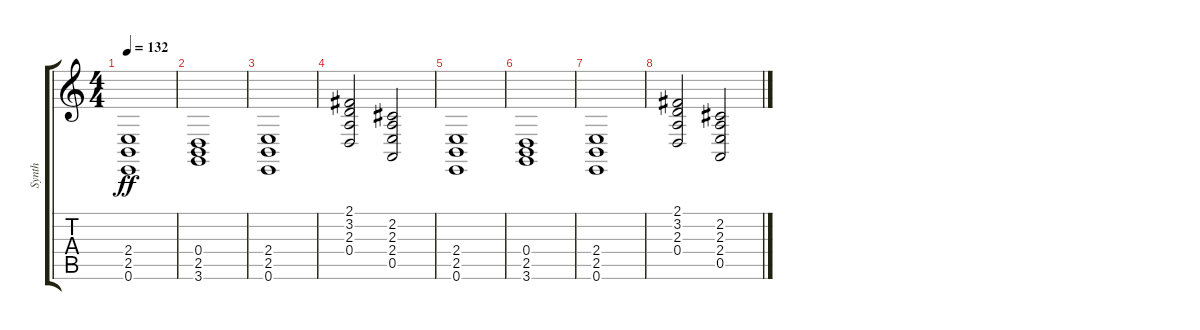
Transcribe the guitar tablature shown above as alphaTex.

\track ("Synth" "Synth") {instrument pad2warm}
\staff {score tabs}
\tuning (E4 B3 G3 D3 A2 E2) {hide}
\ts (4 4)
\tempo 132
\clef g2
\ks c
(2.4 2.5 0.6).1{dy ff} |
(0.4 2.5 3.6).1 |
(2.4 2.5 0.6).1 |
(2.1 3.2 2.3 0.4).2 (2.2 2.3 2.4 0.5).2 |
(2.4 2.5 0.6).1 |
(0.4 2.5 3.6).1 |
(2.4 2.5 0.6).1 |
(2.1 3.2 2.3 0.4).2 (2.2 2.3 2.4 0.5).2
